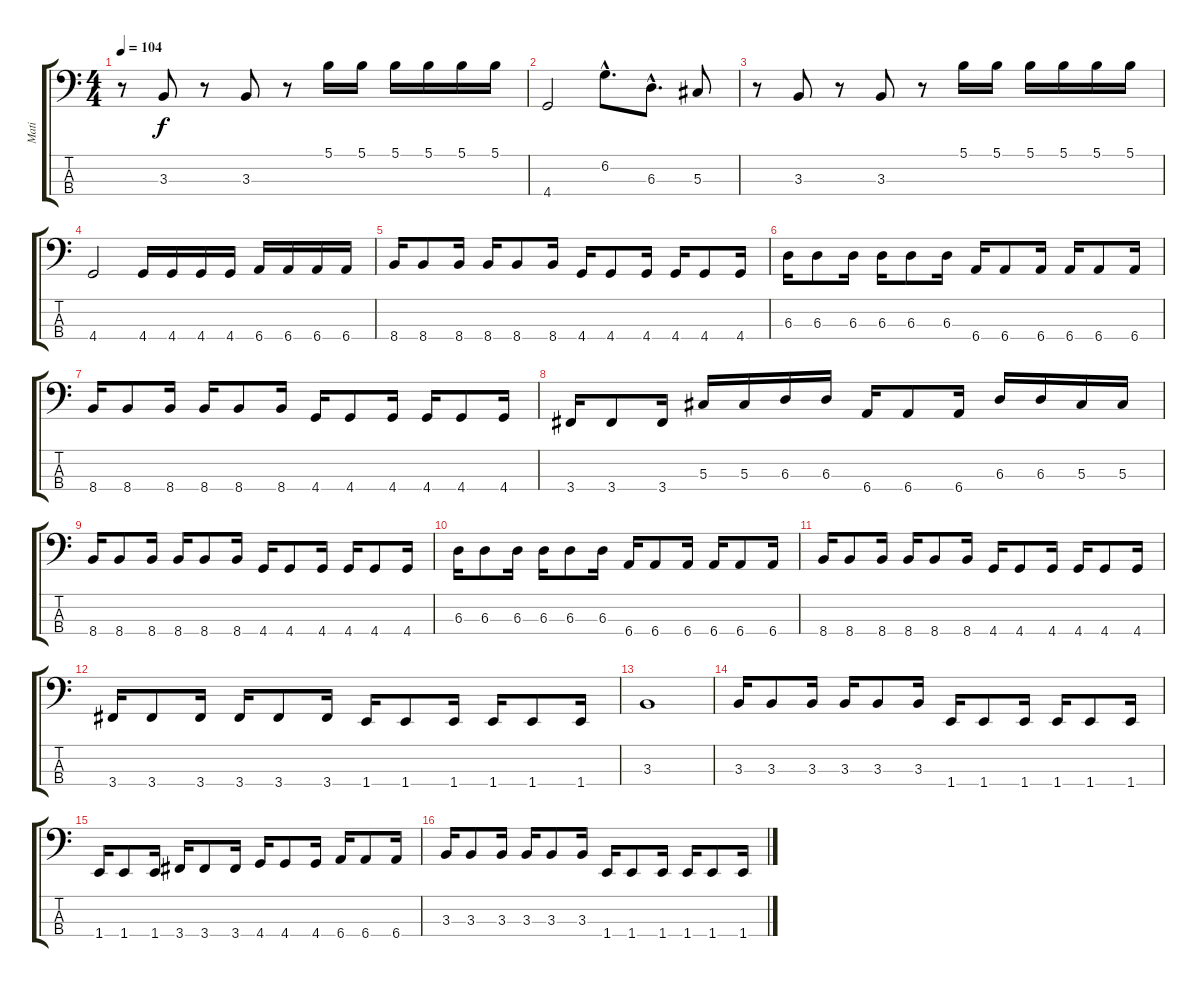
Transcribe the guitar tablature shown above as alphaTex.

\track ("Mati" "Mati") {instrument slapbass2}
\staff {score tabs}
\tuning (Gb2 Db2 Ab1 Eb1) {hide}
\ts (4 4)
\tempo 104
\clef f4
\ks c
r.8{dy f} 3.3.8 r.8 3.3.8 r.8 5.1.16 5.1.16 5.1.16 5.1.16 5.1.16 5.1.16 |
4.4.2 6.2{hac}.8{d} 6.3{hac}.8{d} 5.3.8 |
r.8 3.3.8 r.8 3.3.8 r.8 5.1.16 5.1.16 5.1.16 5.1.16 5.1.16 5.1.16 |
4.4.2 4.4.16 4.4.16 4.4.16 4.4.16 6.4.16 6.4.16 6.4.16 6.4.16 |
8.4.16 8.4.8 8.4.16 8.4.16 8.4.8 8.4.16 4.4.16 4.4.8 4.4.16 4.4.16 4.4.8 4.4.16 |
6.3.16 6.3.8 6.3.16 6.3.16 6.3.8 6.3.16 6.4.16 6.4.8 6.4.16 6.4.16 6.4.8 6.4.16 |
8.4.16 8.4.8 8.4.16 8.4.16 8.4.8 8.4.16 4.4.16 4.4.8 4.4.16 4.4.16 4.4.8 4.4.16 |
3.4.16 3.4.8 3.4.16 5.3.16 5.3.16 6.3.16 6.3.16 6.4.16 6.4.8 6.4.16 6.3.16 6.3.16 5.3.16 5.3.16 |
8.4.16 8.4.8 8.4.16 8.4.16 8.4.8 8.4.16 4.4.16 4.4.8 4.4.16 4.4.16 4.4.8 4.4.16 |
6.3.16 6.3.8 6.3.16 6.3.16 6.3.8 6.3.16 6.4.16 6.4.8 6.4.16 6.4.16 6.4.8 6.4.16 |
8.4.16 8.4.8 8.4.16 8.4.16 8.4.8 8.4.16 4.4.16 4.4.8 4.4.16 4.4.16 4.4.8 4.4.16 |
3.4.16 3.4.8 3.4.16 3.4.16 3.4.8 3.4.16 1.4.16 1.4.8 1.4.16 1.4.16 1.4.8 1.4.16 |
3.3.1 |
3.3.16 3.3.8 3.3.16 3.3.16 3.3.8 3.3.16 1.4.16 1.4.8 1.4.16 1.4.16 1.4.8 1.4.16 |
1.4.16 1.4.8 1.4.16 3.4.16 3.4.8 3.4.16 4.4.16 4.4.8 4.4.16 6.4.16 6.4.8 6.4.16 |
3.3.16 3.3.8 3.3.16 3.3.16 3.3.8 3.3.16 1.4.16 1.4.8 1.4.16 1.4.16 1.4.8 1.4.16
